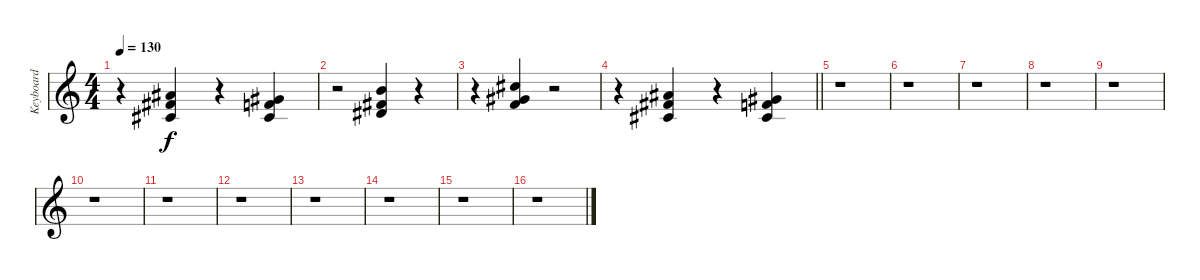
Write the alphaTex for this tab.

\track ("Keyboard" "Keyboard") {instrument drawbarorgan}
\staff {score}
\tuning (Eb5 Bb4 Gb4 Db4 Ab3 Eb3) {hide}
\ts (4 4)
\tempo 130
\clef g2
\ks c
r.4{dy f} (0.2 0.3 0.4).4 r.4 (2.3 0.4 9.5).4 |
r.2 (1.2 0.3 2.4).4 r.4 |
r.4 (3.2 2.3 4.4).4 r.2 |
\barLineRight lightlight
r.4 (0.2 0.3 0.4).4 r.4 (2.3 0.4 9.5).4 |
r.1 |
r.1 |
r.1 |
r.1 |
r.1 |
r.1 |
r.1 |
r.1 |
r.1 |
r.1 |
r.1 |
r.1
